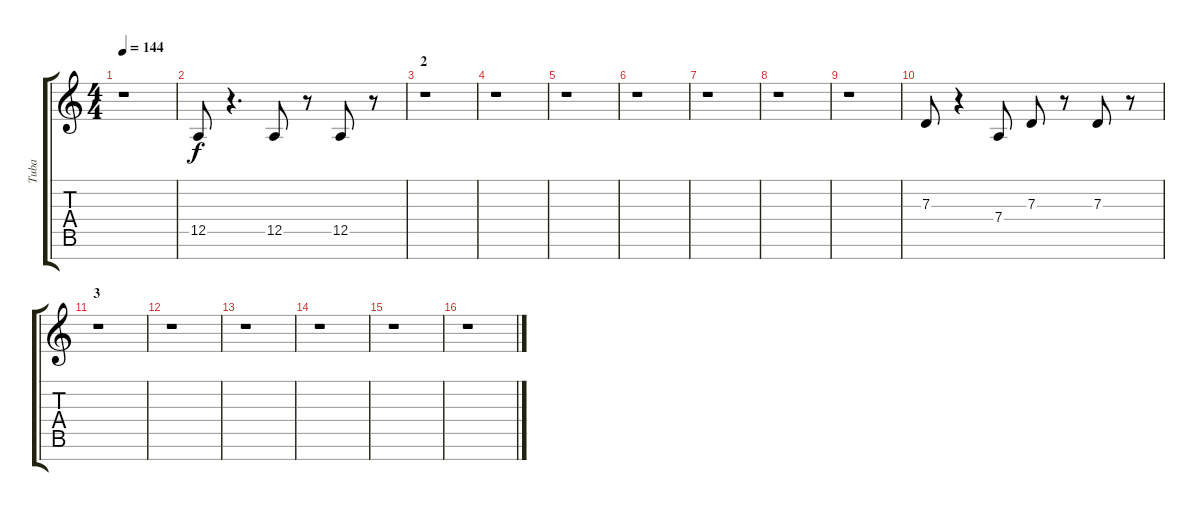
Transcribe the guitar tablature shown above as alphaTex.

\track ("Tuba" "Tuba") {instrument tuba}
\staff {score tabs}
\tuning (E4 B3 G3 D3 A2 E2 B1) {hide}
\ts (4 4)
\tempo 144
\clef g2
\ks c
r.1{dy f} |
12.5.8 r.4{d} 12.5.8 r.8 12.5.8 r.8 |
\section ("" "2")
r.1 |
r.1 |
r.1 |
r.1 |
r.1 |
r.1 |
r.1 |
7.3.8 r.4 7.4.8 7.3.8 r.8 7.3.8 r.8 |
\section ("" "3")
r.1 |
r.1 |
r.1 |
r.1 |
r.1 |
r.1
